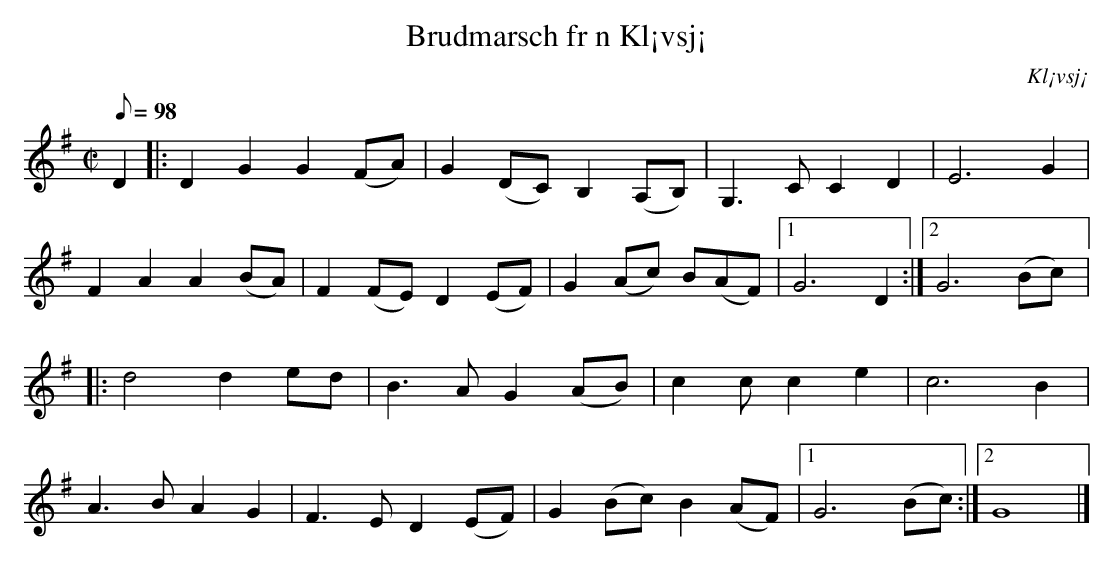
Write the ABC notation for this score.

X:1
T: Brudmarsch fr n Kl¡vsj¡
O: Kl¡vsj¡
M: C|
L: 1/8
Q: 98
K: G
D2 |: D2G2 G2(FA) | G2(DC) B,2(A,B,) | G,3C C2D2 | E6G2 | F2A2 A2(BA) | F2(FE) D2(EF) | G2(Ac) B(AF) |1 G6D2 :|2 G6(Bc) |: d4 d2ed | B3A G2(AB) | c2c c2e2 | c6B2 | A3B A2G2 | F3E D2(EF) | G2(Bc) B2(AF) |1 G6(Bc) :|2 G8 |]
